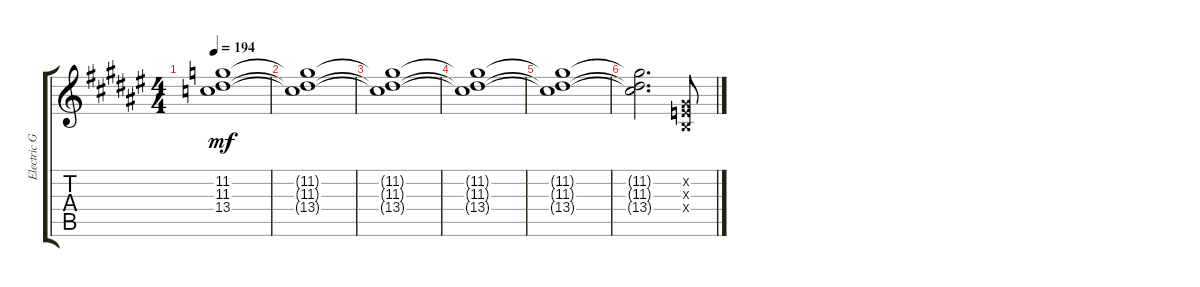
\track ("Electric Guitar II <麗>" "Electric G") {instrument distortionguitar}
\staff {score tabs}
\tuning (Db4 Ab3 E3 B2 Gb2 B1) {hide}
\ts (4 4)
\tempo 194
\clef g2
\ks f#
(11.2{t} 11.3{t} 13.4{t}).1{dy mf} |
(11.2{t} 11.3{t} 13.4{t}).1 |
(11.2{t} 11.3{t} 13.4{t}).1 |
(11.2{t} 11.3{t} 13.4{t}).1 |
(11.2{t} 11.3{t} 13.4{t}).1 |
(11.2{t} 11.3{t} 13.4{t}).2{d} (0.2{x} 0.3{x} 0.4{x}).8
